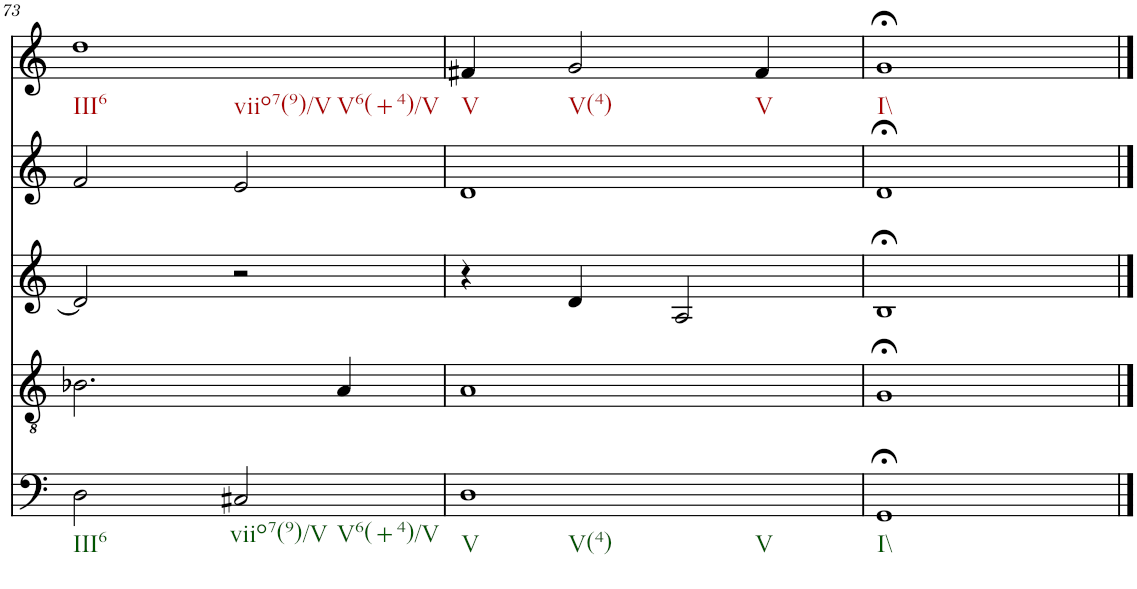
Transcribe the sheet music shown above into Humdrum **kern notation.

**kern	**kern	**kern	**kern	**kern
*part5	*part4	*part3	*part2	*part1
*staff5	*staff4	*staff3	*staff2	*staff1
*I"vox	*I"vox	*I"vox	*I"vox	*I"vox
!!LO:PB:g=z
*clefF4	*clefGv2	*clefG2	*clefG2	*clefG2
*k[]	*k[]	*k[]	*k[]	*k[]
*M4/4	*M4/4	*M4/4	*M4/4	*M4/4
=73	=73	=73	=73	=73
2D\	2.B-X\	2d/]	2f/	1dd
2C#X/	.	2r	2e/	.
.	4A/	.	.	.
=74	=74	=74	=74	=74
1D	1A	4r	1d	4f#X/
.	.	4d/	.	2g/
.	.	2A/	.	.
.	.	.	.	4f#/
=75	=75	=75	=75	=75
1GG;<	1G;<	1B;<	1d;<	1g;<
==	==	==	==	==
*-	*-	*-	*-	*-
